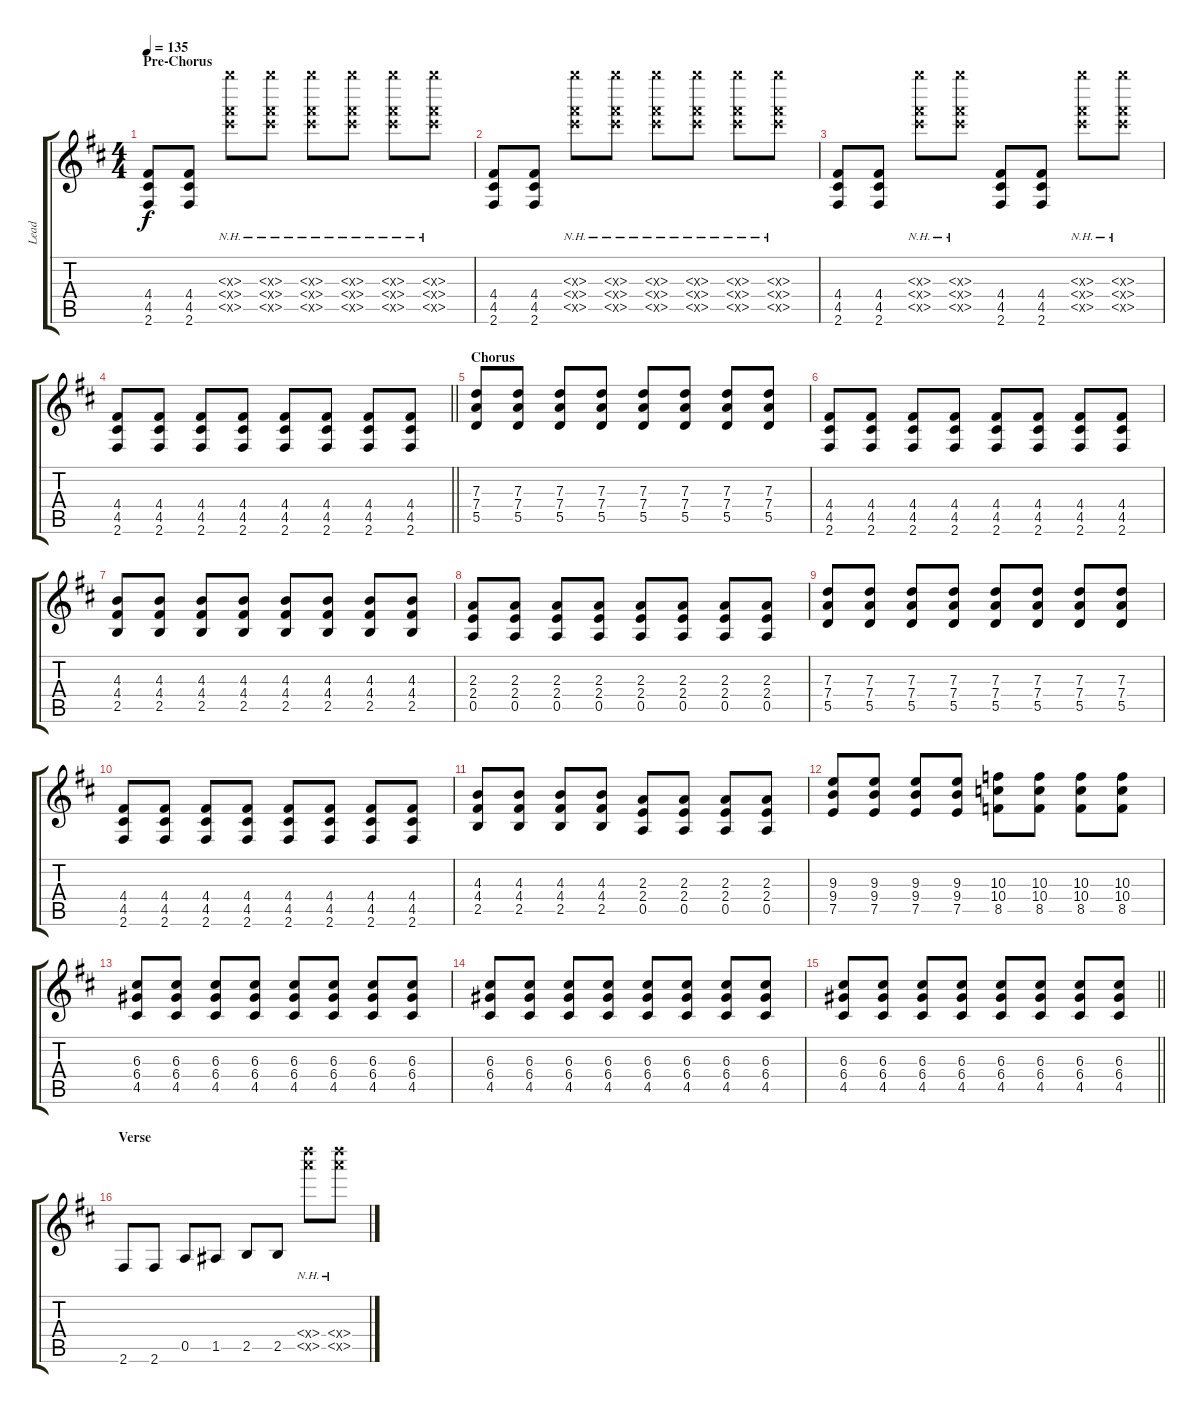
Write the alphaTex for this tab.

\track ("Lead" "Lead") {instrument overdrivenguitar}
\staff {score tabs}
\tuning (E4 B3 G3 D3 A2 E2) {hide}
\ts (4 4)
\section ("" "Pre-Chorus")
\tempo 135
\clef g2
\ks d
(4.4 4.5 2.6).8{dy f} (4.4 4.5 2.6).8 (2.3{nh x} 4.4{nh x} 4.5{nh x}).8 (2.3{nh x} 4.4{nh x} 4.5{nh x}).8 (2.3{nh x} 4.4{nh x} 4.5{nh x}).8 (2.3{nh x} 4.4{nh x} 4.5{nh x}).8 (2.3{nh x} 4.4{nh x} 4.5{nh x}).8 (2.3{nh x} 4.4{nh x} 4.5{nh x}).8 |
(4.4 4.5 2.6).8 (4.4 4.5 2.6).8 (2.3{nh x} 4.4{nh x} 4.5{nh x}).8 (2.3{nh x} 4.4{nh x} 4.5{nh x}).8 (2.3{nh x} 4.4{nh x} 4.5{nh x}).8 (2.3{nh x} 4.4{nh x} 4.5{nh x}).8 (2.3{nh x} 4.4{nh x} 4.5{nh x}).8 (2.3{nh x} 4.4{nh x} 4.5{nh x}).8 |
(4.4 4.5 2.6).8 (4.4 4.5 2.6).8 (2.3{nh x} 4.4{nh x} 4.5{nh x}).8 (2.3{nh x} 4.4{nh x} 4.5{nh x}).8 (4.4 4.5 2.6).8 (4.4 4.5 2.6).8 (2.3{nh x} 4.4{nh x} 4.5{nh x}).8 (2.3{nh x} 4.4{nh x} 4.5{nh x}).8 |
\barLineRight lightlight
(4.4 4.5 2.6).8 (4.4 4.5 2.6).8 (4.4 4.5 2.6).8 (4.4 4.5 2.6).8 (4.4 4.5 2.6).8 (4.4 4.5 2.6).8 (4.4 4.5 2.6).8 (4.4 4.5 2.6).8 |
\section ("" "Chorus")
(7.3 7.4 5.5).8 (7.3 7.4 5.5).8 (7.3 7.4 5.5).8 (7.3 7.4 5.5).8 (7.3 7.4 5.5).8 (7.3 7.4 5.5).8 (7.3 7.4 5.5).8 (7.3 7.4 5.5).8 |
(4.4 4.5 2.6).8 (4.4 4.5 2.6).8 (4.4 4.5 2.6).8 (4.4 4.5 2.6).8 (4.4 4.5 2.6).8 (4.4 4.5 2.6).8 (4.4 4.5 2.6).8 (4.4 4.5 2.6).8 |
(4.3 4.4 2.5).8 (4.3 4.4 2.5).8 (4.3 4.4 2.5).8 (4.3 4.4 2.5).8 (4.3 4.4 2.5).8 (4.3 4.4 2.5).8 (4.3 4.4 2.5).8 (4.3 4.4 2.5).8 |
(2.3 2.4 0.5).8 (2.3 2.4 0.5).8 (2.3 2.4 0.5).8 (2.3 2.4 0.5).8 (2.3 2.4 0.5).8 (2.3 2.4 0.5).8 (2.3 2.4 0.5).8 (2.3 2.4 0.5).8 |
(7.3 7.4 5.5).8 (7.3 7.4 5.5).8 (7.3 7.4 5.5).8 (7.3 7.4 5.5).8 (7.3 7.4 5.5).8 (7.3 7.4 5.5).8 (7.3 7.4 5.5).8 (7.3 7.4 5.5).8 |
(4.4 4.5 2.6).8 (4.4 4.5 2.6).8 (4.4 4.5 2.6).8 (4.4 4.5 2.6).8 (4.4 4.5 2.6).8 (4.4 4.5 2.6).8 (4.4 4.5 2.6).8 (4.4 4.5 2.6).8 |
(4.3 4.4 2.5).8 (4.3 4.4 2.5).8 (4.3 4.4 2.5).8 (4.3 4.4 2.5).8 (2.3 2.4 0.5).8 (2.3 2.4 0.5).8 (2.3 2.4 0.5).8 (2.3 2.4 0.5).8 |
(9.3 9.4 7.5).8 (9.3 9.4 7.5).8 (9.3 9.4 7.5).8 (9.3 9.4 7.5).8 (10.3 10.4 8.5).8 (10.3 10.4 8.5).8 (10.3 10.4 8.5).8 (10.3 10.4 8.5).8 |
(6.3 6.4 4.5).8 (6.3 6.4 4.5).8 (6.3 6.4 4.5).8 (6.3 6.4 4.5).8 (6.3 6.4 4.5).8 (6.3 6.4 4.5).8 (6.3 6.4 4.5).8 (6.3 6.4 4.5).8 |
(6.3 6.4 4.5).8 (6.3 6.4 4.5).8 (6.3 6.4 4.5).8 (6.3 6.4 4.5).8 (6.3 6.4 4.5).8 (6.3 6.4 4.5).8 (6.3 6.4 4.5).8 (6.3 6.4 4.5).8 |
\barLineRight lightlight
(6.3 6.4 4.5).8 (6.3 6.4 4.5).8 (6.3 6.4 4.5).8 (6.3 6.4 4.5).8 (6.3 6.4 4.5).8 (6.3 6.4 4.5).8 (6.3 6.4 4.5).8 (6.3 6.4 4.5).8 |
\section ("" "Verse")
2.6.8 2.6.8 0.5.8 1.5.8 2.5.8 2.5.8 (2.4{nh x} 2.5{nh x}).8 (2.4{nh x} 2.5{nh x}).8
